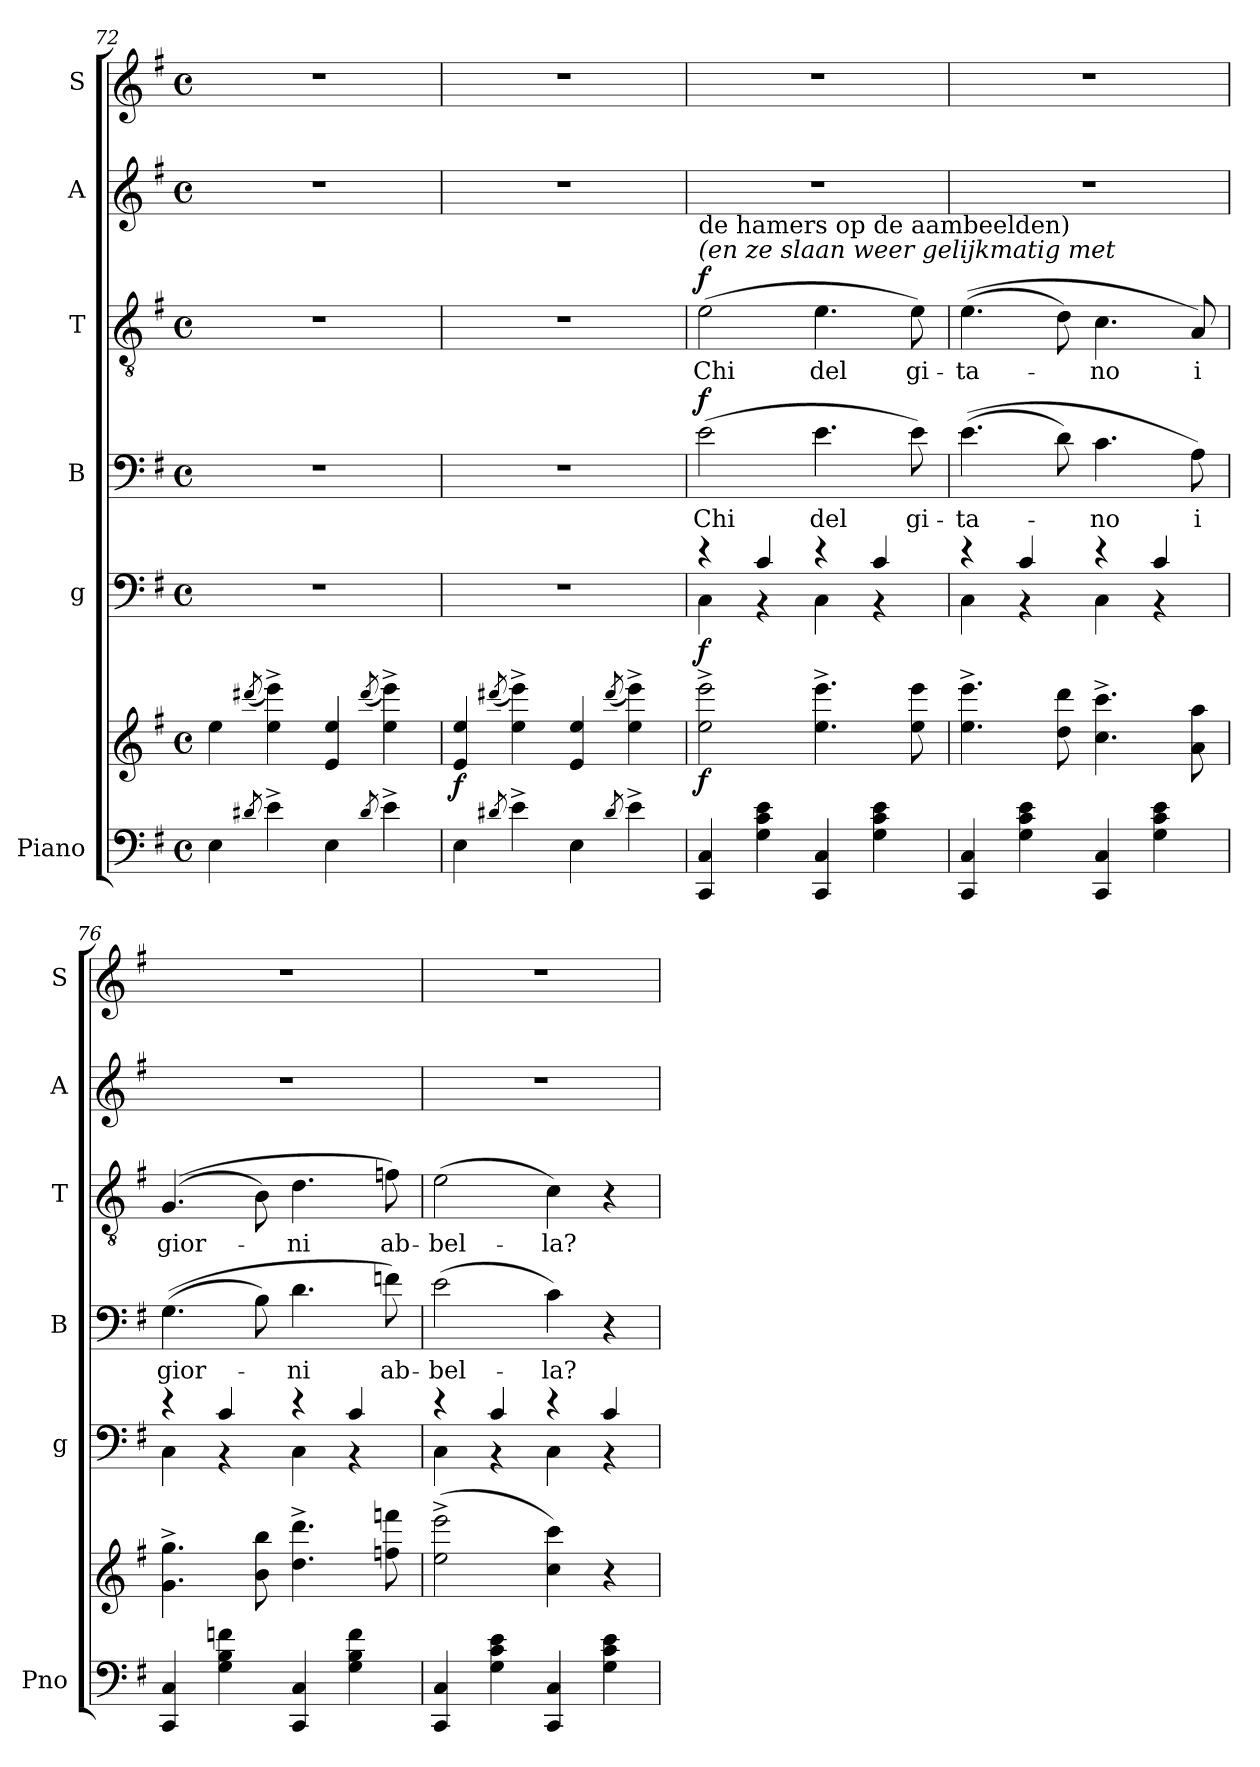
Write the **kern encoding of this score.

**kern	**kern	**dynam	**kern	**dynam	**kern	**text	**dynam	**kern	**text	**dynam	**kern	**kern
*part6	*part6	*part6	*part5	*part5	*part4	*part4	*part4	*part3	*part3	*part3	*part2	*part1
*staff7	*staff6	*staff6/7	*staff5	*staff5	*staff4	*staff4	*staff4	*staff3	*staff3	*staff3	*staff2	*staff1
*I"Piano	*	*	*I"g	*	*I"B	*	*	*I"T	*	*	*I"A	*I"S
*I'Pno	*	*	*I'g	*	*I'B	*	*	*I'T	*	*	*I'A	*I'S
*clefF4	*clefG2	*	*clefF4	*	*clefF4	*	*	*clefGv2	*	*	*clefG2	*clefG2
*k[f#]	*k[f#]	*	*k[f#]	*	*k[f#]	*	*	*k[f#]	*	*	*k[f#]	*k[f#]
*M4/4	*M4/4	*	*M4/4	*	*M4/4	*	*	*M4/4	*	*	*M4/4	*M4/4
*met(c)	*met(c)	*	*met(c)	*	*met(c)	*	*	*met(c)	*	*	*met(c)	*met(c)
=72	=72	=72	=72	=72	=72	=72	=72	=72	=72	=72	=72	=72
4E\	4ee\	.	1r	.	1r	.	.	1r	.	.	1r	1r
8qd#X/	(<8qddd#X/	.	.	.	.	.	.	.	.	.	.	.
4e^\	4ee\^ 4eee\^)	.	.	.	.	.	.	.	.	.	.	.
4E\	4e/ 4ee/	.	.	.	.	.	.	.	.	.	.	.
8qd#/	(<8qddd#/	.	.	.	.	.	.	.	.	.	.	.
4e^\	4ee\^ 4eee\^)	.	.	.	.	.	.	.	.	.	.	.
=73	=73	=73	=73	=73	=73	=73	=73	=73	=73	=73	=73	=73
!	!	!LO:DY:b	!	!	!	!	!	!	!	!	!	!
4E\	4e/ 4ee/	f	1r	.	1r	.	.	1r	.	.	1r	1r
8qd#X/	(<8qddd#X/	.	.	.	.	.	.	.	.	.	.	.
4e^\	4ee\^ 4eee\^)	.	.	.	.	.	.	.	.	.	.	.
4E\	4e/ 4ee/	.	.	.	.	.	.	.	.	.	.	.
8qd#/	(<8qddd#/	.	.	.	.	.	.	.	.	.	.	.
4e^\	4ee\^ 4eee\^)	.	.	.	.	.	.	.	.	.	.	.
=74	=74	=74	=74	=74	=74	=74	=74	=74	=74	=74	=74	=74
*	*	*	*^	*	*	*	*	*	*	*	*	*
!	!	!	!	!	!	!	!	!	!LO:TX:a:i:t=(en ze slaan weer gelijkmatig met	!	!	!	!
!	!	!	!	!	!	!	!	!	!LO:TX:a:t=de hamers op de aambeelden)	!	!	!	!
!	!	!LO:DY:b	!	!	!LO:DY:b	!	!LO:LY:b	!LO:DY:a	!	!LO:LY:b	!LO:DY:a	!	!
4CC/ 4C/	2ee\^ 2eee\^	f	4r	4C\	f	(>2e\	Chi	f	(>2e\	Chi	f	1r	1r
4G\ 4c\ 4e\	.	.	4c/	4r	.	.	.	.	.	.	.	.	.
!	!	!	!	!	!	!	!LO:LY:b	!	!	!LO:LY:b	!	!	!
4CC/ 4C/	4.ee\^ 4.eee\^	.	4r	4C\	.	4.e\	del	.	4.e\	del	.	.	.
4G\ 4c\ 4e\	.	.	4c/	4r	.	.	.	.	.	.	.	.	.
!	!	!	!	!	!	!	!LO:LY:b	!	!	!LO:LY:b	!	!	!
.	8ee\ 8eee\	.	.	.	.	8e\)	gi-	.	8e\)	gi-	.	.	.
=75	=75	=75	=75	=75	=75	=75	=75	=75	=75	=75	=75	=75	=75
!	!	!	!	!	!	!	!LO:LY:b	!	!	!LO:LY:b	!	!	!
4CC/ 4C/	4.ee\^ 4.eee\^	.	4r	4C\	.	(>(>4.e\	-ta-	.	(>(>4.e\	-ta-	.	1r	1r
4G\ 4c\ 4e\	.	.	4c/	4r	.	.	.	.	.	.	.	.	.
.	8dd\ 8ddd\	.	.	.	.	8d\)	.	.	8d\)	.	.	.	.
!	!	!	!	!	!	!	!LO:LY:b	!	!	!LO:LY:b	!	!	!
4CC/ 4C/	4.cc\^ 4.ccc\^	.	4r	4C\	.	4.c\	-no	.	4.c\	-no	.	.	.
4G\ 4c\ 4e\	.	.	4c/	4r	.	.	.	.	.	.	.	.	.
!	!	!	!	!	!	!	!LO:LY:b	!	!	!LO:LY:b	!	!	!
.	8a\ 8aa\	.	.	.	.	8A\)	i	.	8A/)	i	.	.	.
!!LO:LB:g=z
=76	=76	=76	=76	=76	=76	=76	=76	=76	=76	=76	=76	=76	=76
!	!	!	!	!	!	!	!LO:LY:b	!	!	!LO:LY:b	!	!	!
4CC/ 4C/	4.g\^ 4.gg\^	.	4r	4C\	.	(>(>4.G\	gior-	.	(>(>4.G/	gior-	.	1r	1r
4G\ 4B\ 4fn\	.	.	4c/	4r	.	.	.	.	.	.	.	.	.
.	8b\ 8bb\	.	.	.	.	8B\)	.	.	8B\)	.	.	.	.
!	!	!	!	!	!	!	!LO:LY:b	!	!	!LO:LY:b	!	!	!
4CC/ 4C/	4.dd\^ 4.ddd\^	.	4r	4C\	.	4.d\	-ni	.	4.d\	-ni	.	.	.
4G\ 4B\ 4f\	.	.	4c/	4r	.	.	.	.	.	.	.	.	.
!	!	!	!	!	!	!	!LO:LY:b	!	!	!LO:LY:b	!	!	!
.	8ffn\ 8fffn\	.	.	.	.	8fn\)	ab-	.	8fn\)	ab-	.	.	.
=77	=77	=77	=77	=77	=77	=77	=77	=77	=77	=77	=77	=77	=77
!	!	!	!	!	!	!	!LO:LY:b	!	!	!LO:LY:b	!	!	!
4CC/ 4C/	(>2ee\^ 2eee\^	.	4r	4C\	.	(>2e\	-bel-	.	(>2e\	-bel-	.	1r	1r
4G\ 4c\ 4e\	.	.	4c/	4r	.	.	.	.	.	.	.	.	.
!	!	!	!	!	!	!	!LO:LY:b	!	!	!LO:LY:b	!	!	!
4CC/ 4C/	4cc\ 4ccc\)	.	4r	4C\	.	4c\)	-la?	.	4c\)	-la?	.	.	.
4G\ 4c\ 4e\	4r	.	4c/	4r	.	4r	.	.	4r	.	.	.	.
*	*	*	*v	*v	*	*	*	*	*	*	*	*	*
=	=	=	=	=	=	=	=	=	=	=	=	=
*-	*-	*-	*-	*-	*-	*-	*-	*-	*-	*-	*-	*-
